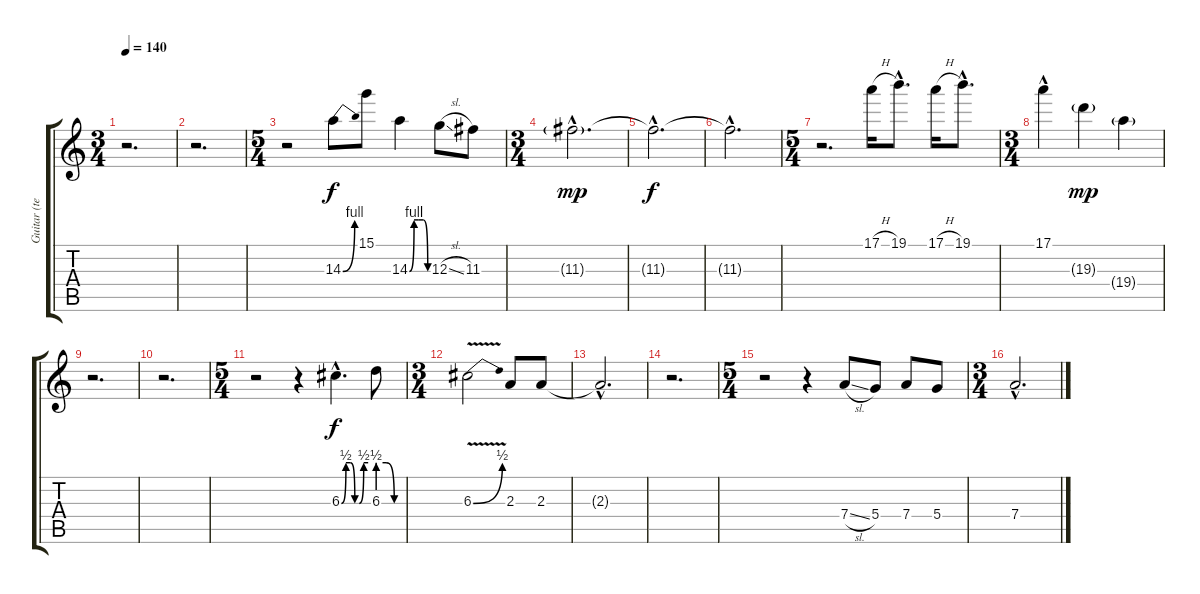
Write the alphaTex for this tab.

\track ("Guitar (tele)" "Guitar (te") {instrument overdrivenguitar}
\staff {score tabs}
\tuning (E4 B3 G3 D3 A2 E2) {hide}
\ts (3 4)
\tempo 140
\clef g2
\ks c
r.2{d dy f} |
r.2{d} |
\ts (5 4)
r.2 14.3{be (bend 0 0 60 4)}.8 15.1.8 14.3{be (custom 0 0 15 4 30 4 45 4 60 0)}.4 12.3{sl}.8 11.3.8 |
\ts (3 4)
11.3{g hac}.2{d dy mp} |
11.3{hac t}.2{d dy f} |
11.3{hac t}.2{d} |
\ts (5 4)
r.2{d} 17.1{h}.16 19.1{hac}.8{d} 17.1{h}.16 19.1{hac}.8{d} |
\ts (3 4)
17.1{hac}.4 19.3{g}.4{dy mp} 19.4{g}.4 |
r.2{d} |
r.2{d} |
\ts (5 4)
r.2 r.4 6.3{be (custom 0 0 10 2 20 2 30 0 40 0 50 2 60 2) hac}.4{d dy f} 6.3{be (custom 0 2 20 2 40 0 60 0)}.8 |
\ts (3 4)
6.3{be (bend 0 0 60 2) v}.2 2.3.8 2.3.8 |
2.3{hac t}.2{d} |
r.2{d} |
\ts (5 4)
r.2 r.4 7.4{sl}.8 5.4.8 7.4.8 5.4.8 |
\ts (3 4)
7.4{hac}.2{d}
